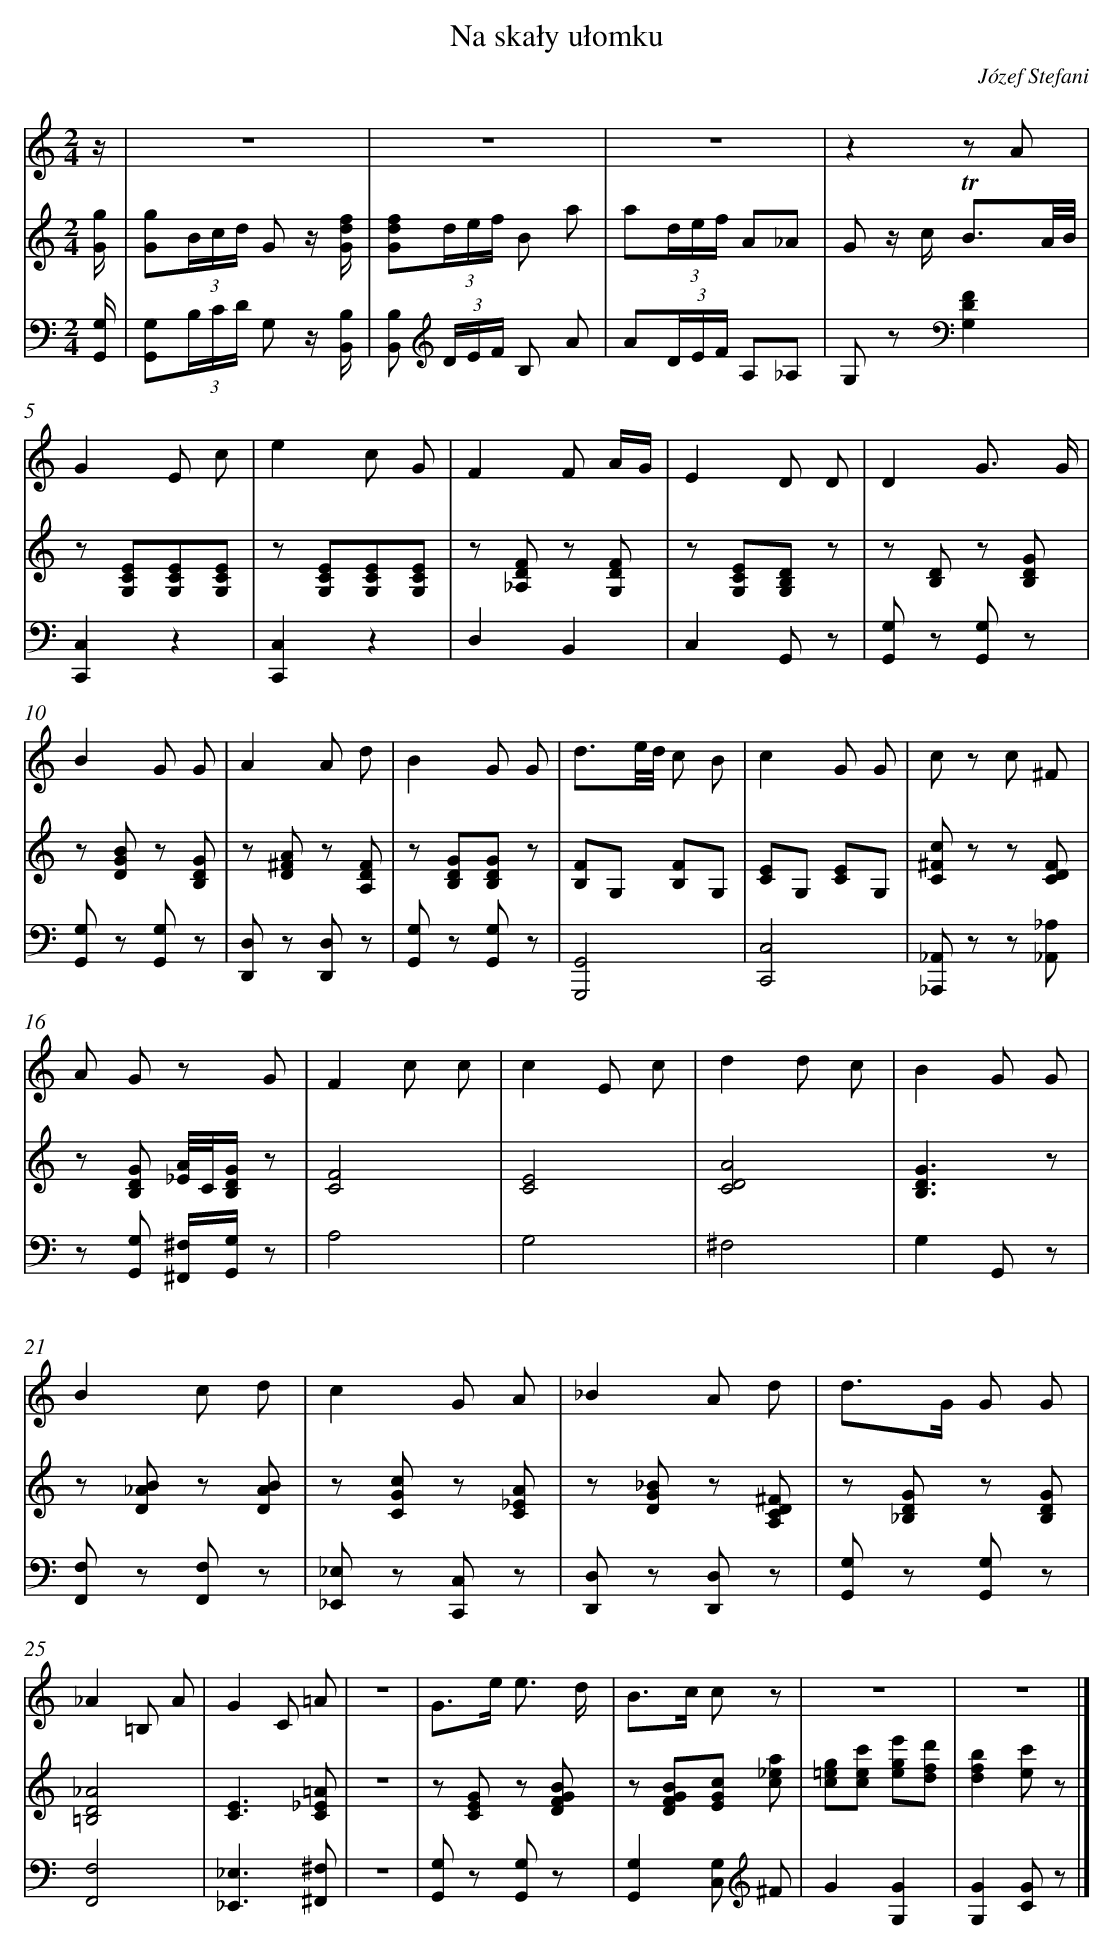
X:1
T: Na skały ułomku
C: Józef Stefani
L: 1/8
M: 2/4
V: 1 clef=treble
V: 2 clef=treble
V: 3 clef=bass
K: C
[V:1] z/ [I:setbarnb 1]|
[V:2] [g/G/] |
[V:3] [G,/G,,/] |
[V:1] z4 |
[V:2] [gG](3B/c/d/ G z/ [f/d/G/] |
[V:3] [G,G,,](3B,/C/D/ G, z/ [B,/B,,/] |
[V:1] z4 |
[V:2] [fdG](3d/e/f/ B a |
[V:3] [B,B,,][K:clef=treble] (3D/E/F/ B, A |
[V:1] z4 |
[V:2] a(3d/e/f/ A_A |
[V:3] A(3D/E/F/ A,_A, |
[V:1] z2z A |
[V:2] G z/ c< !trill!BA//B// |
[V:3] G, z[K:clef=bass][F2D2G,2] |
[V:1] G2E c |
[V:2] z [ECG,][ECG,][ECG,] |
[V:3] [C,2C,,2]z2 |
[V:1] e2c G |
[V:2] z [ECG,][ECG,][ECG,] |
[V:3] [C,2C,,2]z2 |
[V:1] F2F A/G/ |
[V:2] z [FD_A,] z [FDG,] |
[V:3] D,2B,,2 |
[V:1] E2D D |
[V:2] z [ECG,][DB,G,] z |
[V:3] C,2G,, z |
[V:1] D2G3/ G/ |
[V:2] z [DB,] z [GDB,] |
[V:3] [G,G,,] z [G,G,,] z |
[V:1] B2G G |
[V:2] z [BGD] z [GDB,] |
[V:3] [G,G,,] z [G,G,,] z |
[V:1] A2A d |
[V:2] z [A^FD] z [FDA,] |
[V:3] [D,D,,] z [D,D,,] z |
[V:1] B2G G |
[V:2] z [GDB,][GDB,] z |
[V:3] [G,G,,] z [G,G,,] z |
[V:1] d3/e//d// c B |
[V:2] [FB,]G, [FB,]G, |
[V:3] [G,,4G,,,4] |
[V:1] c2G G |
[V:2] [EC]G, [EC]G, |
[V:3] [C,4C,,4] |
[V:1] c z c ^F |
[V:2] [c^FC] z z [FDC] |
[V:3] [_A,,_A,,,] z z [_A,_A,,] |
[V:1] A G z G |
[V:2] z [GDB,] [A//_E//]C//[G/D/B,/] z |
[V:3] z [G,G,,] [^F,/^F,,/][G,/G,,/] z |
[V:1] F2c c |
[V:2] [F4C4] |
[V:3] A,4 |
[V:1] c2E c |
[V:2] [E4C4] |
[V:3] G,4 |
[V:1] d2d c |
[V:2] [A4D4C4] |
[V:3] ^F,4 |
[V:1] B2G G |
[V:2] [G3D3B,3]z |
[V:3] G,2G,, z |
[V:1] B2c d |
[V:2] z [B_AD] z [BAD] |
[V:3] [F,F,,] z [F,F,,] z |
[V:1] c2G A |
[V:2] z [cGC] z [A_EC] |
[V:3] [_E,_E,,] z [C,C,,] z |
[V:1] _B2A d |
[V:2] z [_BGD] z [^FDCA,] |
[V:3] [D,D,,] z [D,D,,] z |
[V:1] d>G G G |
[V:2] z [GD_B,] z [GDB,] |
[V:3] [G,G,,] z [G,G,,] z |
[V:1] _A2=B, A |
[V:2] [_A4D4=B,4] |
[V:3] [F,4F,,4] |
[V:1] G2C =A |
[V:2] [E3C3][=A_EC] |
[V:3] [_E,3_E,,3][^F,^F,,] |
[V:1] z4 |
[V:2] z4 |
[V:3] z4 |
[V:1] G>e e3/ d/ |
[V:2] z [GEC] z [BGFD] |
[V:3] [G,G,,] z [G,G,,] z |
[V:1] B>c c z |
[V:2] z [BGFD][cGE] [a_ec] |
[V:3] [G,2G,,2][G,C,][K:clef=treble] ^F |
[V:1] z4 |
[V:2] [g=ec][c'ec] [e'ge][d'fd] |
[V:3] G2[G2G,2] |
[V:1] z4 |]
[V:2] [b2f2d2][c'e] z |]
[V:3] [G2G,2][GC] z |]
